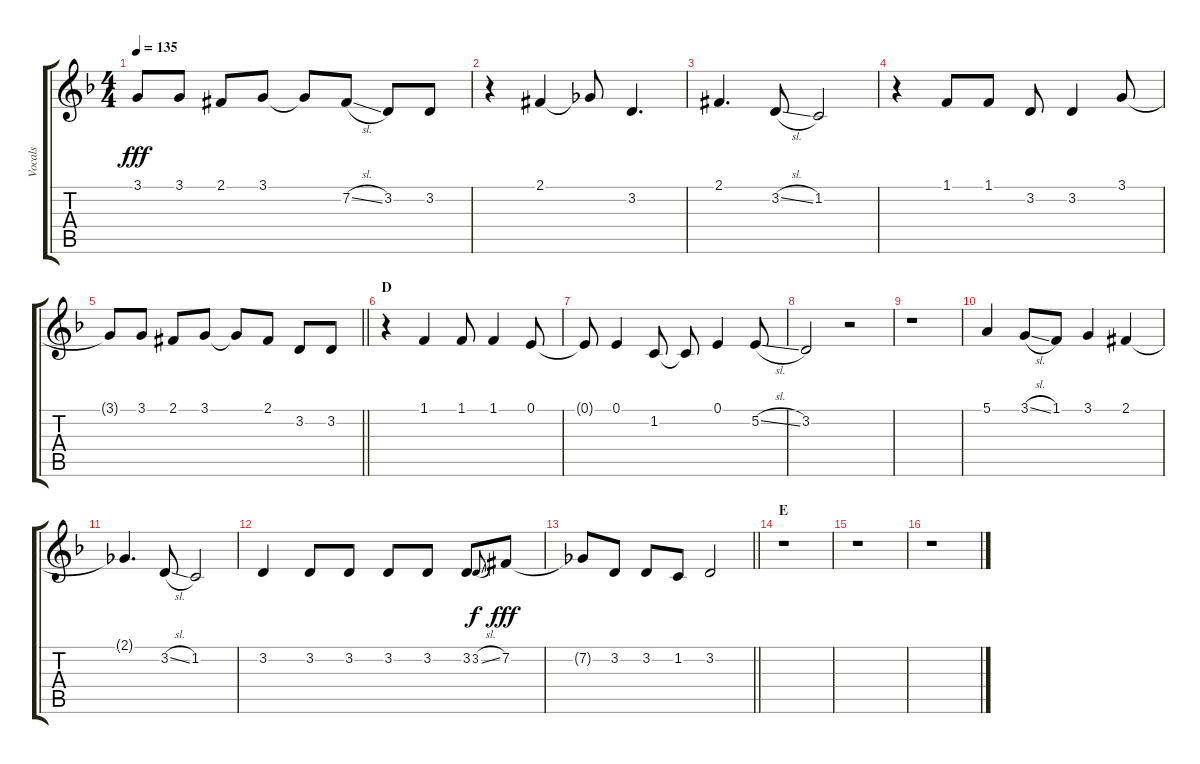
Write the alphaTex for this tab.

\track ("Vocals" "Vocals") {instrument voiceoohs}
\staff {score tabs}
\tuning (E4 B3 G3 D3 A2 E2) {hide}
\ts (4 4)
\tempo 135
\clef g2
\ks f
3.1{t}.8{dy fff} 3.1.8 2.1{acc #}.8 3.1.8 3.1{t}.8 7.2{sl acc #}.8 3.2.8 3.2.8 |
r.4 2.1{acc #}.4 2.1{t}.8 3.2.4{d} |
2.1{acc #}.4{d} 3.2{sl}.8 1.2.2 |
r.4 1.1.8 1.1.8 3.2.8 3.2.4 3.1.8 |
\barLineRight lightlight
3.1{t}.8 3.1.8 2.1{acc #}.8 3.1.8 3.1{t}.8 2.1{acc #}.8 3.2.8 3.2.8 |
\section ("" "D")
r.4 1.1.4 1.1.8 1.1.4 0.1.8 |
0.1{t}.8 0.1.4 1.2.8 1.2{t}.8 0.1.4 5.2{sl}.8 |
3.2.2 r.2 |
r.1 |
5.1.4 3.1{sl}.8 1.1.8 3.1.4 2.1{acc #}.4 |
2.1{t}.4{d} 3.2{sl}.8 1.2.2 |
3.2.4 3.2.8 3.2.8 3.2.8 3.2.8 3.2.8 3.2{sl}.8{gr onbeat dy f} 7.2{acc #}.8{dy fff} |
\barLineRight lightlight
7.2{t}.8 3.2.8 3.2.8 1.2.8 3.2.2 |
\section ("" "E")
r.1 |
r.1 |
r.1
